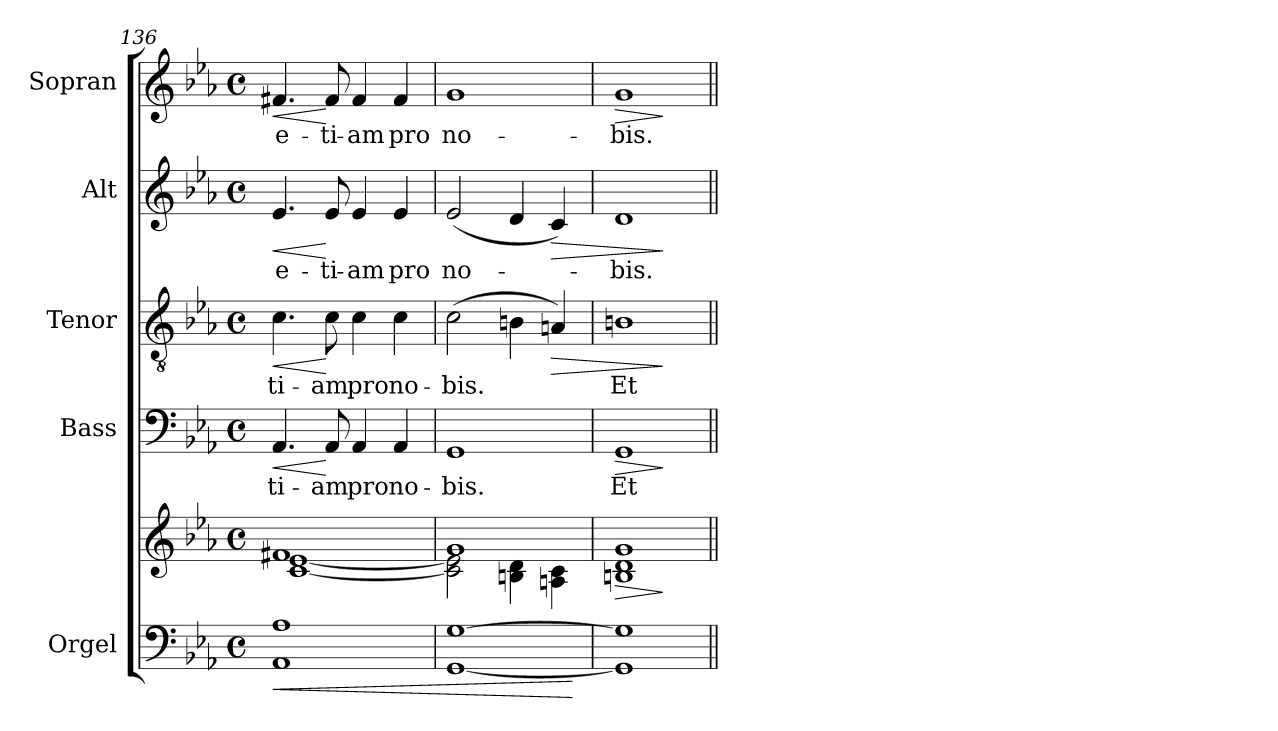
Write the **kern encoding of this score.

**kern	**kern	**dynam	**kern	**text	**dynam	**kern	**text	**dynam	**kern	**text	**dynam	**kern	**text	**dynam
*part5	*part5	*part5	*part4	*part4	*part4	*part3	*part3	*part3	*part2	*part2	*part2	*part1	*part1	*part1
*staff6	*staff5	*staff5/6	*staff4	*staff4	*staff4	*staff3	*staff3	*staff3	*staff2	*staff2	*staff2	*staff1	*staff1	*staff1
*I"Orgel	*	*	*I"Bass	*	*	*I"Tenor	*	*	*I"Alt	*	*	*I"Sopran	*	*
*I'Org.	*	*	*I'B.	*	*	*I'T.	*	*	*I'A.	*	*	*I'S.	*	*
!!LO:PB:g=z
*clefF4	*clefG2	*	*clefF4	*	*	*clefGv2	*	*	*clefG2	*	*	*clefG2	*	*
*k[b-e-a-]	*k[b-e-a-]	*	*k[b-e-a-]	*	*	*k[b-e-a-]	*	*	*k[b-e-a-]	*	*	*k[b-e-a-]	*	*
*E-:	*E-:	*	*E-:	*	*	*E-:	*	*	*E-:	*	*	*E-:	*	*
*M4/4	*M4/4	*	*M4/4	*	*	*M4/4	*	*	*M4/4	*	*	*M4/4	*	*
*met(c)	*met(c)	*	*met(c)	*	*	*met(c)	*	*	*met(c)	*	*	*met(c)	*	*
=136	=136	=136	=136	=136	=136	=136	=136	=136	=136	=136	=136	=136	=136	=136
!	!	!LO:HP:b=2	!	!LO:LY:b	!LO:HP:b	!	!LO:LY:b	!LO:HP:b	!	!LO:LY:b	!LO:HP:b	!	!LO:LY:b	!LO:HP:b
*	*^	*	*	*	*	*	*	*	*	*	*	*	*	*
1AA- 1A-	1f#X	[<1c [<1e-	<	4.AA-/	-ti-	<	4.c\	-ti-	<	4.e-/	e-	<	4.f#X/	e-	<
!	!	!	!	!	!LO:LY:b	!	!	!LO:LY:b	!	!	!LO:LY:b	!	!	!LO:LY:b	!
.	.	.	.	8AA-/	-am	[	8c\	-am	[	8e-/	-ti-	[	8f#/	-ti-	[
!	!	!	!	!	!LO:LY:b	!	!	!LO:LY:b	!	!	!LO:LY:b	!	!	!LO:LY:b	!
.	.	.	.	4AA-/	pro	.	4c\	pro	.	4e-/	-am	.	4f#/	-am	.
!	!	!	!	!	!LO:LY:b	!	!	!LO:LY:b	!	!	!LO:LY:b	!	!	!LO:LY:b	!
.	.	.	.	4AA-/	no-	.	4c\	no-	.	4e-/	pro	.	4f#/	pro	.
=137	=137	=137	=137	=137	=137	=137	=137	=137	=137	=137	=137	=137	=137	=137	=137
!	!	!	!	!	!LO:LY:b	!	!	!LO:LY:b	!	!	!LO:LY:b	!	!	!LO:LY:b	!
[1GG [1G	1g	2c\] 2e-\]	.	1GG	-bis.	.	(>2c\	-bis.	.	(<2e-/	no-	.	1g	no-	.
.	.	4Bn\ 4d\	.	.	.	.	4Bn\	.	.	4d/	.	.	.	.	.
!	!	!	!	!	!	!	!	!	!LO:HP:b	!	!	!LO:HP:b	!	!	!
.	.	4An\ 4c\	.	.	.	.	4An/)	.	>	4c/)	.	>	.	.	.
*	*v	*v	*	*	*	*	*	*	*	*	*	*	*	*	*
.	.	[	.	.	.	.	.	.	.	.	.	.	.	.
=138	=138	=138	=138	=138	=138	=138	=138	=138	=138	=138	=138	=138	=138	=138
!	!	!LO:HP:b	!	!LO:LY:b	!LO:HP:b	!	!LO:LY:b	!	!	!LO:LY:b	!	!	!LO:LY:b	!LO:HP:b
*	*^	*	*	*	*	*	*	*	*	*	*	*	*	*
1GG] 1G]	1g	1Bn 1d	>	1GG	Et	>	1Bn	Et	.	1d	-bis.	.	1g	-bis.	>
*	*v	*v	*	*	*	*	*	*	*	*	*	*	*	*	*
.	.	]	.	.	]	.	.	]	.	.	]	.	.	]
=||	=||	=||	=||	=||	=||	=||	=||	=||	=||	=||	=||	=||	=||	=||
*-	*-	*-	*-	*-	*-	*-	*-	*-	*-	*-	*-	*-	*-	*-
